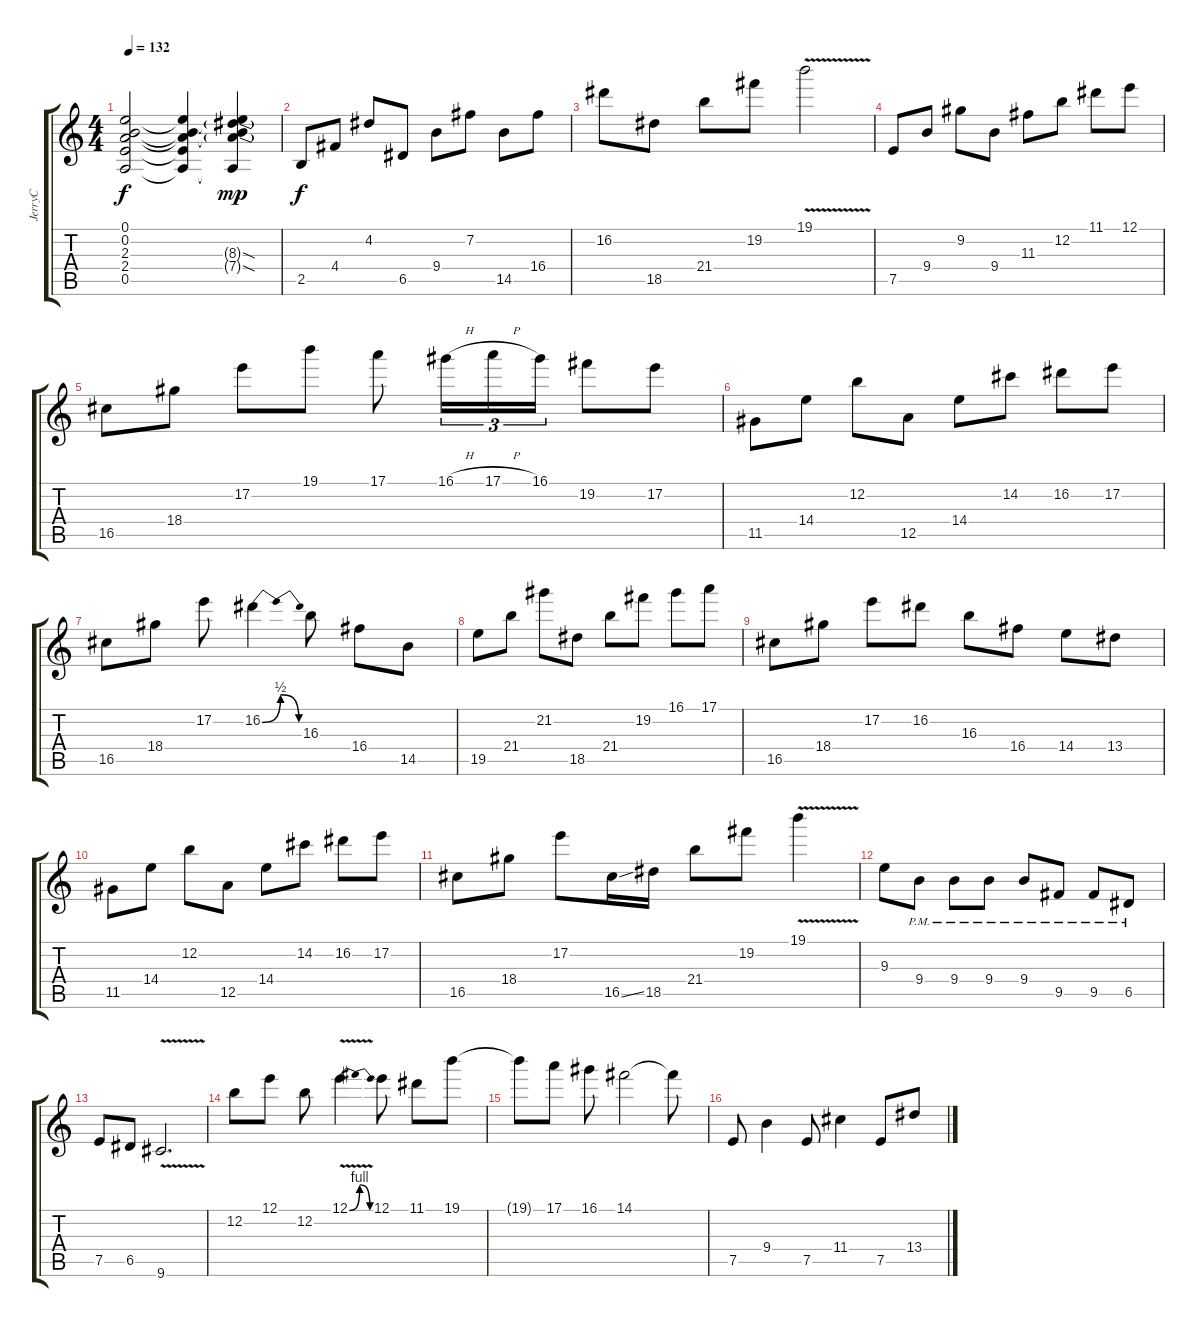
\track ("JerryC" "JerryC") {instrument distortionguitar}
\staff {score tabs}
\tuning (E4 B3 G3 D3 A2 E2) {hide}
\ts (4 4)
\tempo 132
\clef g2
\ks c
(0.1 0.2 2.3 2.4 0.5).2{dy f} (0.1{t} 0.2{t} 2.3{t} 2.4{t} 0.5{t}).4 (0.1{t} 0.2{t} 8.3{sod g} 7.4{sod g} 0.5{t}).4{dy mp} |
2.5.8{dy f} 4.4.8 4.2.8 6.5.8 9.4.8 7.2.8 14.5.8 16.4.8 |
16.2.8 18.5.8 21.4.8 19.2.8 19.1{v}.2 |
7.5.8 9.4.8 9.2.8 9.4.8 11.3.8 12.2.8 11.1.8 12.1.8 |
16.5.8 18.4.8 17.2.8 19.1.8 17.1.8 16.1{h}.16{tu (3 2)} 17.1{h}.16{tu (3 2)} 16.1.16{tu (3 2)} 19.2.8 17.2.8 |
11.5.8 14.4.8 12.2.8 12.5.8 14.4.8 14.2.8 16.2.8 17.2.8 |
16.5.8 18.4.8 17.2.8 16.2{be (bendrelease 0 0 30 2 30 2 60 0)}.4 16.3.8 16.4.8 14.5.8 |
19.5.8 21.4.8 21.2.8 18.5.8 21.4.8 19.2.8 16.1.8 17.1.8 |
16.5.8 18.4.8 17.2.8 16.2.8 16.3.8 16.4.8 14.4.8 13.4.8 |
11.5.8 14.4.8 12.2.8 12.5.8 14.4.8 14.2.8 16.2.8 17.2.8 |
16.5.8 18.4.8 17.2.8 16.5{ss}.16 18.5.16 21.4.8 19.2.8 19.1{v}.4 |
9.3.8 9.4{pm}.8 9.4{pm}.8 9.4{pm}.8 9.4{pm}.8 9.5{pm}.8 9.5{pm}.8 6.5{pm}.8 |
7.5.8 6.5.8 9.6{v}.2{d} |
12.2.8 12.1.8 12.2.8 12.1{be (bendrelease 0 0 15 4 45 4 60 0) v}.4 12.1.8 11.1.8 19.1.8 |
19.1{t}.8 17.1.8 16.1.8 14.1.2 14.1{t}.8 |
7.5.8 9.4.4 7.5.8 11.4.4 7.5.8 13.4.8
